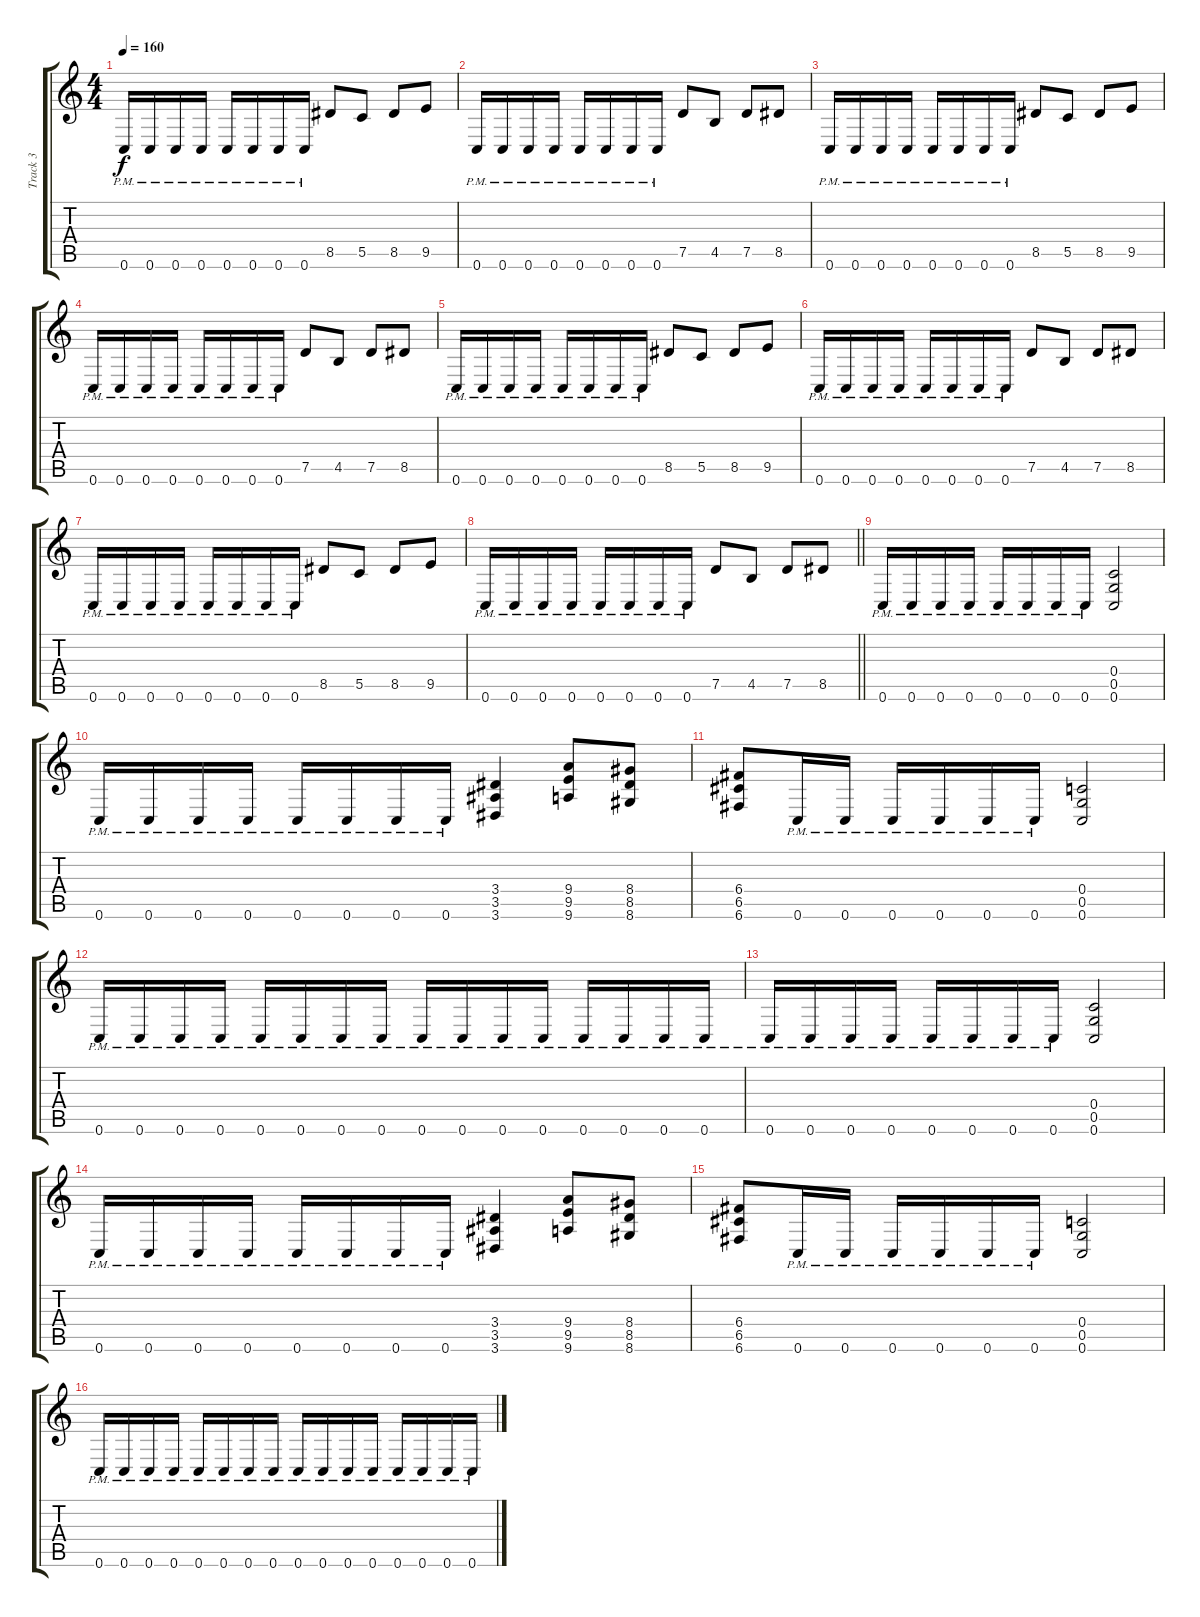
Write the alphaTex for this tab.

\track ("Track 3" "Track 3") {instrument overdrivenguitar}
\staff {score tabs}
\tuning (D4 A3 F3 C3 G2 C2) {hide}
\ts (4 4)
\section ("" "")
\tempo 160
\clef g2
\ks c
0.6{pm}.16{dy f} 0.6{pm}.16 0.6{pm}.16 0.6{pm}.16 0.6{pm}.16 0.6{pm}.16 0.6{pm}.16 0.6{pm}.16 8.5.8 5.5.8 8.5.8 9.5.8 |
0.6{pm}.16 0.6{pm}.16 0.6{pm}.16 0.6{pm}.16 0.6{pm}.16 0.6{pm}.16 0.6{pm}.16 0.6{pm}.16 7.5.8 4.5.8 7.5.8 8.5.8 |
0.6{pm}.16 0.6{pm}.16 0.6{pm}.16 0.6{pm}.16 0.6{pm}.16 0.6{pm}.16 0.6{pm}.16 0.6{pm}.16 8.5.8 5.5.8 8.5.8 9.5.8 |
0.6{pm}.16 0.6{pm}.16 0.6{pm}.16 0.6{pm}.16 0.6{pm}.16 0.6{pm}.16 0.6{pm}.16 0.6{pm}.16 7.5.8 4.5.8 7.5.8 8.5.8 |
0.6{pm}.16 0.6{pm}.16 0.6{pm}.16 0.6{pm}.16 0.6{pm}.16 0.6{pm}.16 0.6{pm}.16 0.6{pm}.16 8.5.8 5.5.8 8.5.8 9.5.8 |
0.6{pm}.16 0.6{pm}.16 0.6{pm}.16 0.6{pm}.16 0.6{pm}.16 0.6{pm}.16 0.6{pm}.16 0.6{pm}.16 7.5.8 4.5.8 7.5.8 8.5.8 |
0.6{pm}.16 0.6{pm}.16 0.6{pm}.16 0.6{pm}.16 0.6{pm}.16 0.6{pm}.16 0.6{pm}.16 0.6{pm}.16 8.5.8 5.5.8 8.5.8 9.5.8 |
\barLineRight lightlight
0.6{pm}.16 0.6{pm}.16 0.6{pm}.16 0.6{pm}.16 0.6{pm}.16 0.6{pm}.16 0.6{pm}.16 0.6{pm}.16 7.5.8 4.5.8 7.5.8 8.5.8 |
\section ("" "")
0.6{pm}.16 0.6{pm}.16 0.6{pm}.16 0.6{pm}.16 0.6{pm}.16 0.6{pm}.16 0.6{pm}.16 0.6{pm}.16 (0.4 0.5 0.6).2 |
0.6{pm}.16 0.6{pm}.16 0.6{pm}.16 0.6{pm}.16 0.6{pm}.16 0.6{pm}.16 0.6{pm}.16 0.6{pm}.16 (3.4 3.5 3.6).4 (9.4 9.5 9.6).8 (8.4 8.5 8.6).8 |
(6.4 6.5 6.6).8 0.6{pm}.16 0.6{pm}.16 0.6{pm}.16 0.6{pm}.16 0.6{pm}.16 0.6{pm}.16 (0.4 0.5 0.6).2 |
0.6{pm}.16 0.6{pm}.16 0.6{pm}.16 0.6{pm}.16 0.6{pm}.16 0.6{pm}.16 0.6{pm}.16 0.6{pm}.16 0.6{pm}.16 0.6{pm}.16 0.6{pm}.16 0.6{pm}.16 0.6{pm}.16 0.6{pm}.16 0.6{pm}.16 0.6{pm}.16 |
0.6{pm}.16 0.6{pm}.16 0.6{pm}.16 0.6{pm}.16 0.6{pm}.16 0.6{pm}.16 0.6{pm}.16 0.6{pm}.16 (0.4 0.5 0.6).2 |
0.6{pm}.16 0.6{pm}.16 0.6{pm}.16 0.6{pm}.16 0.6{pm}.16 0.6{pm}.16 0.6{pm}.16 0.6{pm}.16 (3.4 3.5 3.6).4 (9.4 9.5 9.6).8 (8.4 8.5 8.6).8 |
(6.4 6.5 6.6).8 0.6{pm}.16 0.6{pm}.16 0.6{pm}.16 0.6{pm}.16 0.6{pm}.16 0.6{pm}.16 (0.4 0.5 0.6).2 |
0.6{pm}.16 0.6{pm}.16 0.6{pm}.16 0.6{pm}.16 0.6{pm}.16 0.6{pm}.16 0.6{pm}.16 0.6{pm}.16 0.6{pm}.16 0.6{pm}.16 0.6{pm}.16 0.6{pm}.16 0.6{pm}.16 0.6{pm}.16 0.6{pm}.16 0.6{pm}.16
